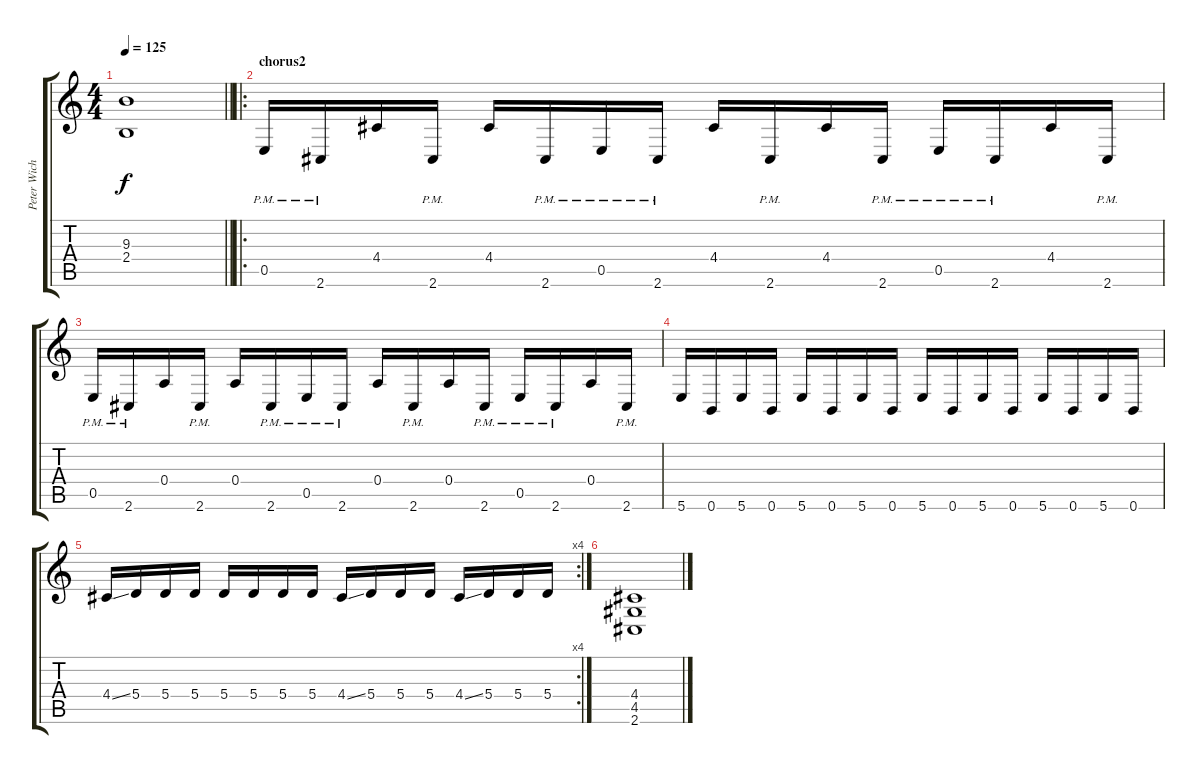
\track ("Peter Wichers" "Peter Wich") {instrument distortionguitar}
\staff {score tabs}
\tuning (B3 Gb3 D3 A2 E2 B1) {hide}
\ts (4 4)
\tempo 125
\clef g2
\barLineRight lightlight
\ks c
(9.3 2.4).1{dy f} |
\ro
\section ("" "chorus2")
0.5{pm}.16 2.6{pm}.16 4.4.16 2.6{pm}.16 4.4.16 2.6{pm}.16 0.5{pm}.16 2.6{pm}.16 4.4.16 2.6{pm}.16 4.4.16 2.6{pm}.16 0.5{pm}.16 2.6{pm}.16 4.4.16 2.6{pm}.16 |
0.5{pm}.16 2.6{pm}.16 0.4.16 2.6{pm}.16 0.4.16 2.6{pm}.16 0.5{pm}.16 2.6{pm}.16 0.4.16 2.6{pm}.16 0.4.16 2.6{pm}.16 0.5{pm}.16 2.6{pm}.16 0.4.16 2.6{pm}.16 |
5.6.16 0.6.16 5.6.16 0.6.16 5.6.16 0.6.16 5.6.16 0.6.16 5.6.16 0.6.16 5.6.16 0.6.16 5.6.16 0.6.16 5.6.16 0.6.16 |
\rc 4
4.4{ss}.16 5.4.16 5.4.16 5.4.16 5.4.16 5.4.16 5.4.16 5.4.16 4.4{ss}.16 5.4.16 5.4.16 5.4.16 4.4{ss}.16 5.4.16 5.4.16 5.4.16 |
(4.4 4.5 2.6).1
